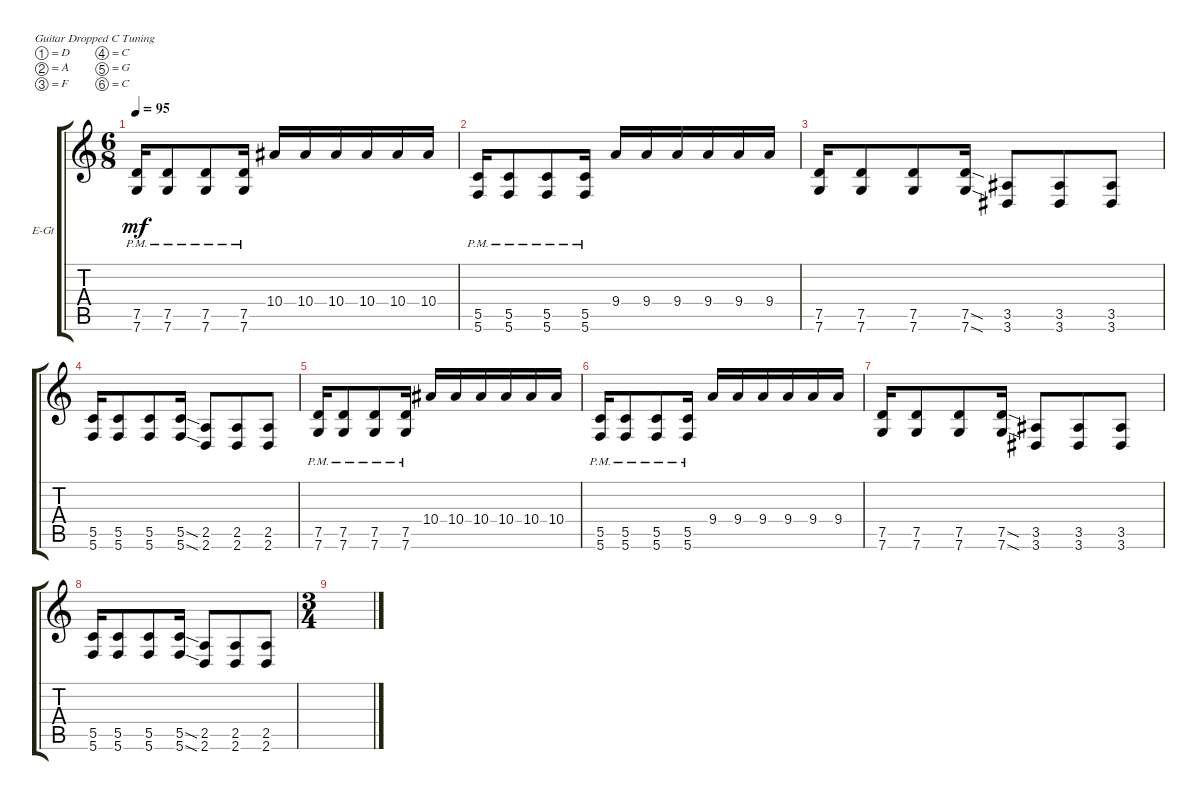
\defaultSystemsLayout 4
\bracketExtendMode groupsimilarinstruments
\firstSystemTrackNameOrientation horizontal
\otherSystemsTrackNameOrientation horizontal
\track ("Electric Guitar" "E-Gt") {instrument distortionguitar}
\staff {score tabs}
\tuning (D4 A3 F3 C3 G2 C2)
\ts (6 8)
\tempo 95
\clef g2
\scale
0.487395
\ks c
(7.6{pm} 7.5{pm}).16{dy mf} (7.5{pm} 7.6{pm}).8 (7.6{pm} 7.5{pm}).8 (7.6{pm} 7.5{pm}).16 10.4.16 10.4.16 10.4.16 10.4.16 10.4.16 10.4.16 |
\scale
0.256303 (5.6{pm} 5.5{pm}).16 (5.6{pm} 5.5{pm}).8 (5.6{pm} 5.5{pm}).8 (5.6{pm} 5.5{pm}).16 9.4.16 9.4.16 9.4.16 9.4.16 9.4.16 9.4.16 |
\scale
0.333333 (7.6 7.5).16 (7.5 7.6).8 (7.5 7.6).8 (7.5{sod} 7.6{sod}).16 (3.6 3.5).8 (3.6 3.5).8 (3.6 3.5).8 |
\scale
0.333333 (5.6 5.5).16 (5.6 5.5).8 (5.6 5.5).8 (5.6{sod} 5.5{sod}).16 (2.6 2.5).8 (2.6 2.5).8 (2.6 2.5).8 |
\scale
0.333333 (7.6{pm} 7.5{pm}).16 (7.5{pm} 7.6{pm}).8 (7.6{pm} 7.5{pm}).8 (7.6{pm} 7.5{pm}).16 10.4.16 10.4.16 10.4.16 10.4.16 10.4.16 10.4.16 |
\scale
0.333333 (5.6{pm} 5.5{pm}).16 (5.6{pm} 5.5{pm}).8 (5.6{pm} 5.5{pm}).8 (5.6{pm} 5.5{pm}).16 9.4.16 9.4.16 9.4.16 9.4.16 9.4.16 9.4.16 |
\scale
0.333333 (7.6 7.5).16 (7.5 7.6).8 (7.5 7.6).8 (7.5{sod} 7.6{sod}).16 (3.6 3.5).8 (3.6 3.5).8 (3.6 3.5).8 |
\scale
0.333333 (5.6 5.5).16 (5.6 5.5).8 (5.6 5.5).8 (5.6{sod} 5.5{sod}).16 (2.6 2.5).8 (2.6 2.5).8 (2.6 2.5).8 |
\ts (3 4)
\scale
0.487395 |
\scale
0.256303 |
\scale
0.256303 |
\scale
0.333333 |
\scale
0.333333 |
\scale
0.333333 |
\scale
0.333333 |
\scale
0.333333
